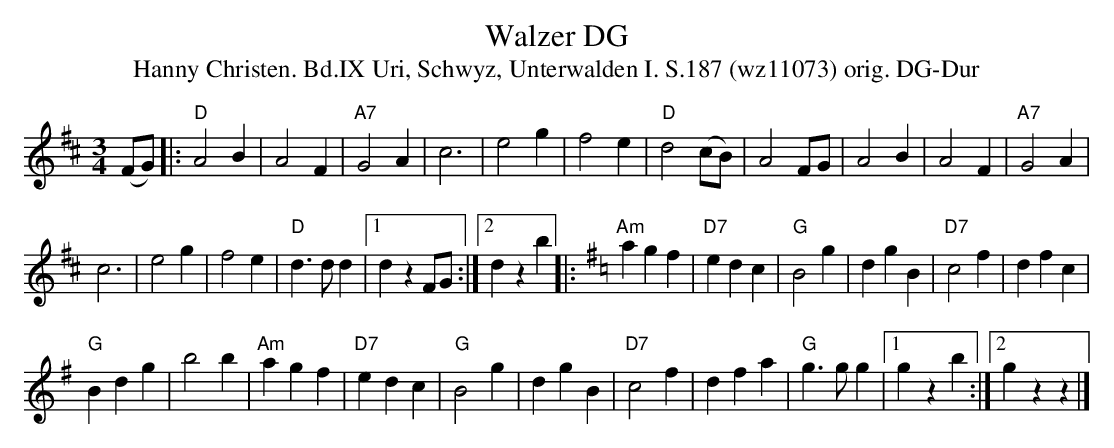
X:1
T: Walzer DG
T:Hanny Christen. Bd.IX Uri, Schwyz, Unterwalden I. S.187 (wz11073) orig. DG-Dur
M:3/4
L:1/4
K:D
(F/G/) |: "D"A2B | A2F | "A7"G2A | c3 | e2g | f2e | "D"d2 (c/B/) | A2 F/G/ | A2B | A2F | "A7"G2A |
c3 | e2g | f2e | "D"d>dd |1 dzF/G/ :|2 dzb |: [K:G] "Am"agf | "D7"edc | "G"B2g | dgB | "D7"c2f | dfc |
"G"Bdg | b2b | "Am"agf | "D7"edc | "G"B2g | dgB | "D7"c2f | dfa | "G"g>gg |1 gzb :|2 gzz |]
